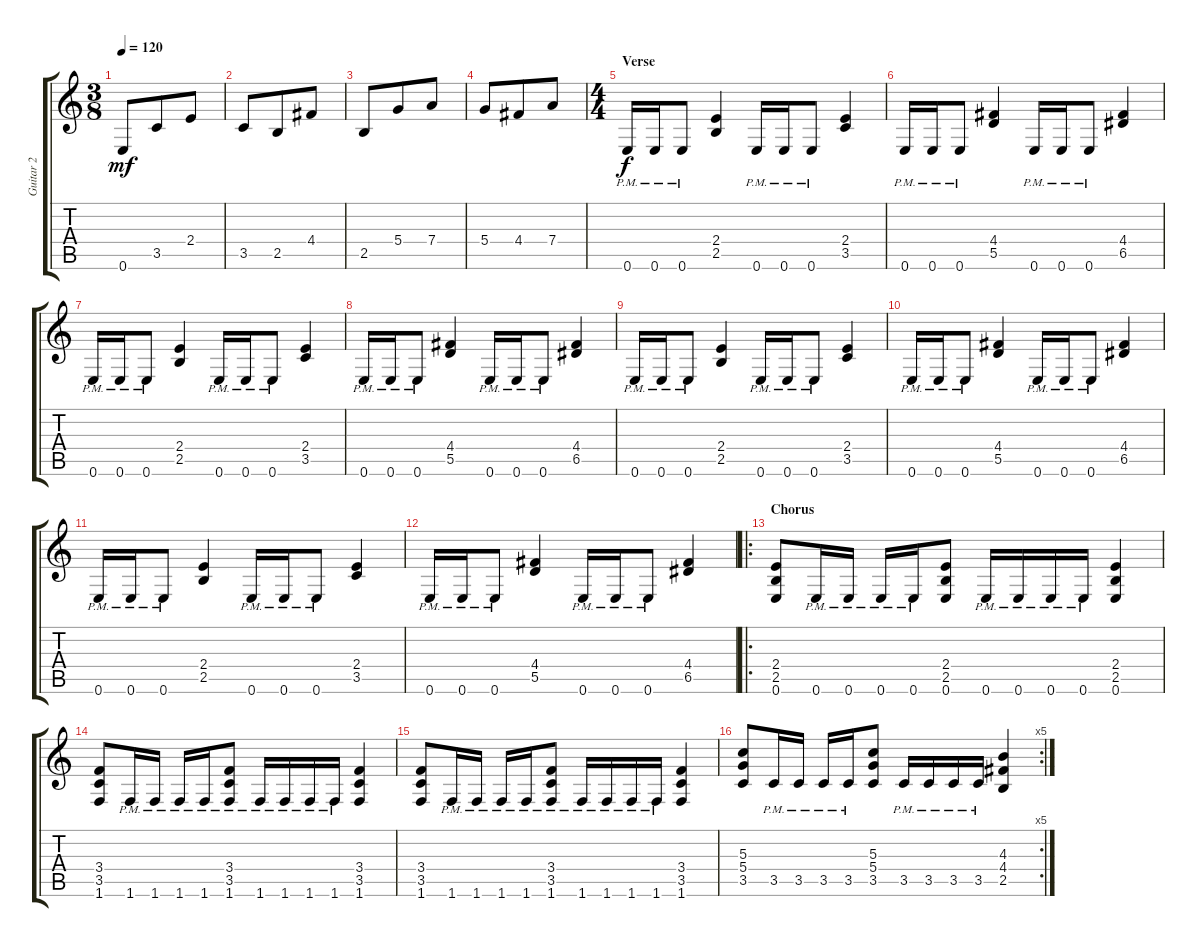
\track ("Guitar 2" "Guitar 2") {instrument distortionguitar}
\staff {score tabs}
\tuning (E4 B3 G3 D3 A2 E2) {hide}
\ts (3 8)
\tempo 120
\clef g2
\ks c
0.6.8{dy mf} 3.5.8 2.4.8 |
3.5.8 2.5.8 4.4.8 |
2.5.8 5.4.8 7.4.8 |
5.4.8 4.4.8 7.4.8 |
\ts (4 4)
\section ("" "Verse")
0.6{pm}.16{dy f} 0.6{pm}.16 0.6{pm}.8 (2.4 2.5).4 0.6{pm}.16 0.6{pm}.16 0.6{pm}.8 (2.4 3.5).4 |
0.6{pm}.16 0.6{pm}.16 0.6{pm}.8 (4.4 5.5).4 0.6{pm}.16 0.6{pm}.16 0.6{pm}.8 (4.4 6.5).4 |
0.6{pm}.16 0.6{pm}.16 0.6{pm}.8 (2.4 2.5).4 0.6{pm}.16 0.6{pm}.16 0.6{pm}.8 (2.4 3.5).4 |
0.6{pm}.16 0.6{pm}.16 0.6{pm}.8 (4.4 5.5).4 0.6{pm}.16 0.6{pm}.16 0.6{pm}.8 (4.4 6.5).4 |
0.6{pm}.16 0.6{pm}.16 0.6{pm}.8 (2.4 2.5).4 0.6{pm}.16 0.6{pm}.16 0.6{pm}.8 (2.4 3.5).4 |
0.6{pm}.16 0.6{pm}.16 0.6{pm}.8 (4.4 5.5).4 0.6{pm}.16 0.6{pm}.16 0.6{pm}.8 (4.4 6.5).4 |
0.6{pm}.16 0.6{pm}.16 0.6{pm}.8 (2.4 2.5).4 0.6{pm}.16 0.6{pm}.16 0.6{pm}.8 (2.4 3.5).4 |
0.6{pm}.16 0.6{pm}.16 0.6{pm}.8 (4.4 5.5).4 0.6{pm}.16 0.6{pm}.16 0.6{pm}.8 (4.4 6.5).4 |
\ro
\section ("" "Chorus")
(2.4 2.5 0.6).8 0.6{pm}.16 0.6{pm}.16 0.6{pm}.16 0.6{pm}.16 (2.4 2.5 0.6).8 0.6{pm}.16 0.6{pm}.16 0.6{pm}.16 0.6{pm}.16 (2.4 2.5 0.6).4 |
(3.4 3.5 1.6).8 1.6{pm}.16 1.6{pm}.16 1.6{pm}.16 1.6{pm}.16 (3.4 3.5 1.6{pm}).8 1.6{pm}.16 1.6{pm}.16 1.6{pm}.16 1.6{pm}.16 (3.4 3.5 1.6).4 |
(3.4 3.5 1.6).8 1.6{pm}.16 1.6{pm}.16 1.6{pm}.16 1.6{pm}.16 (3.4 3.5 1.6{pm}).8 1.6{pm}.16 1.6{pm}.16 1.6{pm}.16 1.6{pm}.16 (3.4 3.5 1.6).4 |
\rc 5
(5.3 5.4 3.5).8 3.5{pm}.16 3.5{pm}.16 3.5{pm}.16 3.5{pm}.16 (5.3 5.4 3.5).8 3.5{pm}.16 3.5{pm}.16 3.5{pm}.16 3.5{pm}.16 (4.3 4.4 2.5).4
